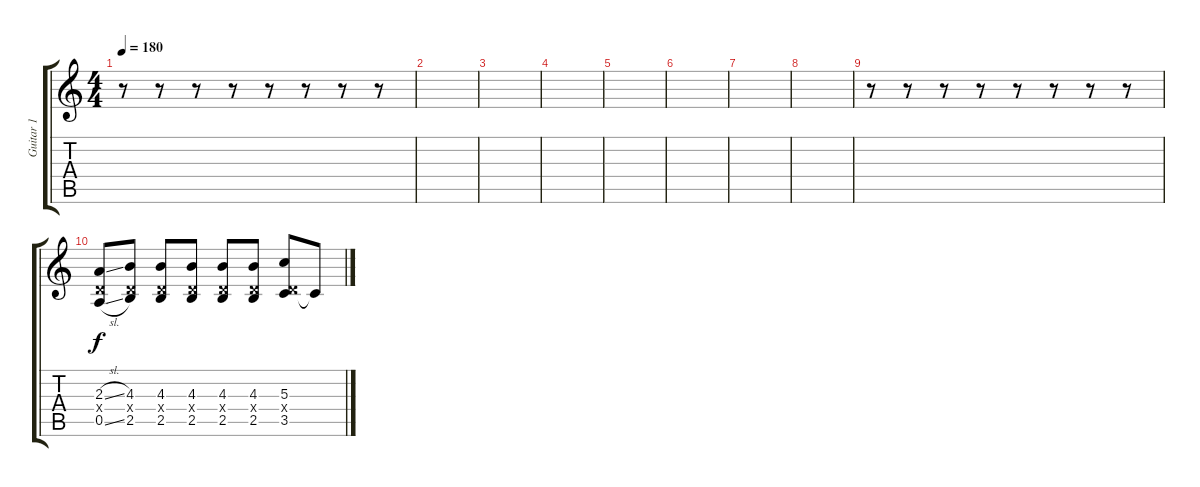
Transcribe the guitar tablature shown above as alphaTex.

\track ("Guitar 1" "Guitar 1") {instrument distortionguitar}
\staff {score tabs}
\tuning (E4 B3 G3 D3 A2 E2) {hide}
\ts (4 4)
\tempo 180
\clef g2
\ks c
r.8{dy f} r.8 r.8 r.8 r.8 r.8 r.8 r.8 |
|
|
|
|
|
|
|
r.8 r.8 r.8 r.8 r.8 r.8 r.8 r.8 |
(2.3{sl} 0.4{x} 0.5{sl}).8 (4.3 0.4{x} 2.5).8 (4.3 0.4{x} 2.5).8 (4.3 0.4{x} 2.5).8 (4.3 0.4{x} 2.5).8 (4.3 0.4{x} 2.5).8 (5.3 0.4{x} 3.5).8 3.5{t}.8
